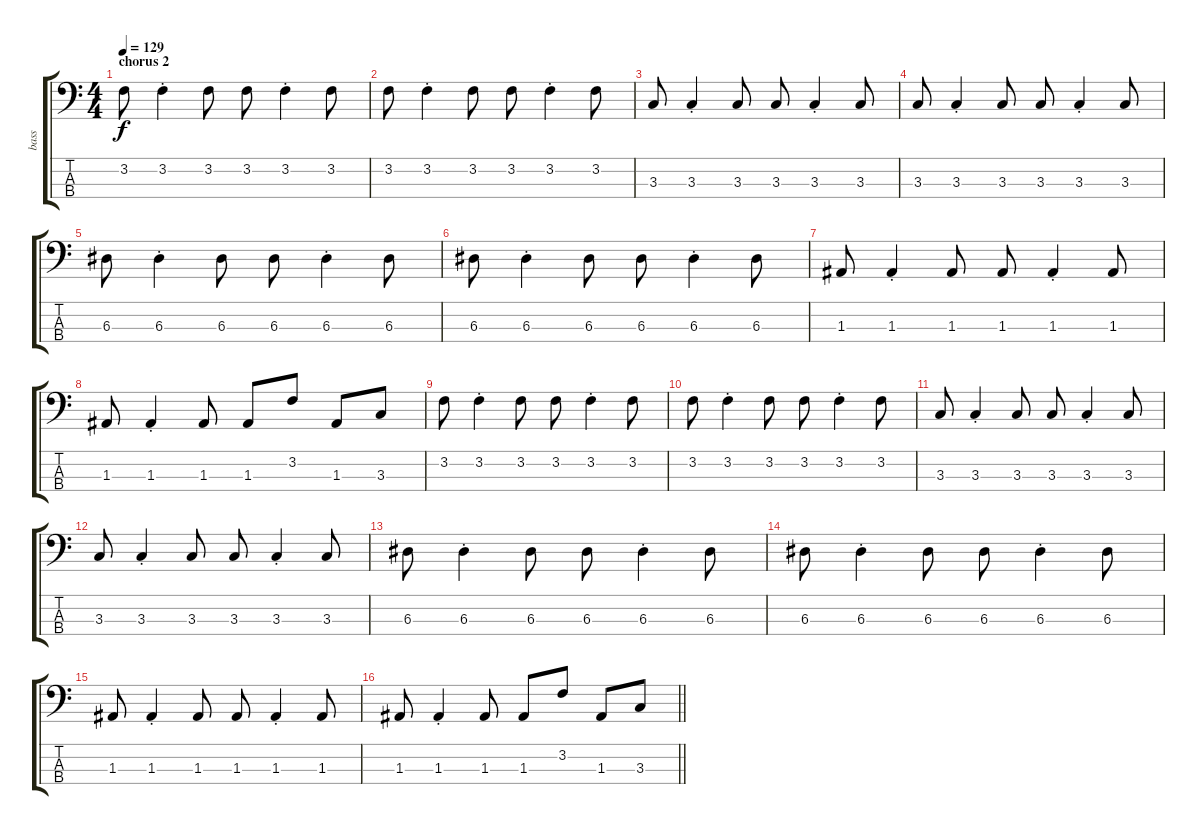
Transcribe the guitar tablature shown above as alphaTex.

\track ("bass" "bass") {instrument electricbasspick}
\staff {score tabs}
\tuning (G2 D2 A1 E1) {hide}
\ts (4 4)
\section ("" "chorus 2")
\tempo 129
\clef f4
\ks c
3.2.8{dy f} 3.2{st}.4 3.2.8 3.2.8 3.2{st}.4 3.2.8 |
3.2.8 3.2{st}.4 3.2.8 3.2.8 3.2{st}.4 3.2.8 |
3.3.8 3.3{st}.4 3.3.8 3.3.8 3.3{st}.4 3.3.8 |
3.3.8 3.3{st}.4 3.3.8 3.3.8 3.3{st}.4 3.3.8 |
6.3.8 6.3{st}.4 6.3.8 6.3.8 6.3{st}.4 6.3.8 |
6.3.8 6.3{st}.4 6.3.8 6.3.8 6.3{st}.4 6.3.8 |
1.3.8 1.3{st}.4 1.3.8 1.3.8 1.3{st}.4 1.3.8 |
1.3.8 1.3{st}.4 1.3.8 1.3.8 3.2.8 1.3.8 3.3.8 |
3.2.8 3.2{st}.4 3.2.8 3.2.8 3.2{st}.4 3.2.8 |
3.2.8 3.2{st}.4 3.2.8 3.2.8 3.2{st}.4 3.2.8 |
3.3.8 3.3{st}.4 3.3.8 3.3.8 3.3{st}.4 3.3.8 |
3.3.8 3.3{st}.4 3.3.8 3.3.8 3.3{st}.4 3.3.8 |
6.3.8 6.3{st}.4 6.3.8 6.3.8 6.3{st}.4 6.3.8 |
6.3.8 6.3{st}.4 6.3.8 6.3.8 6.3{st}.4 6.3.8 |
1.3.8 1.3{st}.4 1.3.8 1.3.8 1.3{st}.4 1.3.8 |
\barLineRight lightlight
1.3.8 1.3{st}.4 1.3.8 1.3.8 3.2.8 1.3.8 3.3.8
